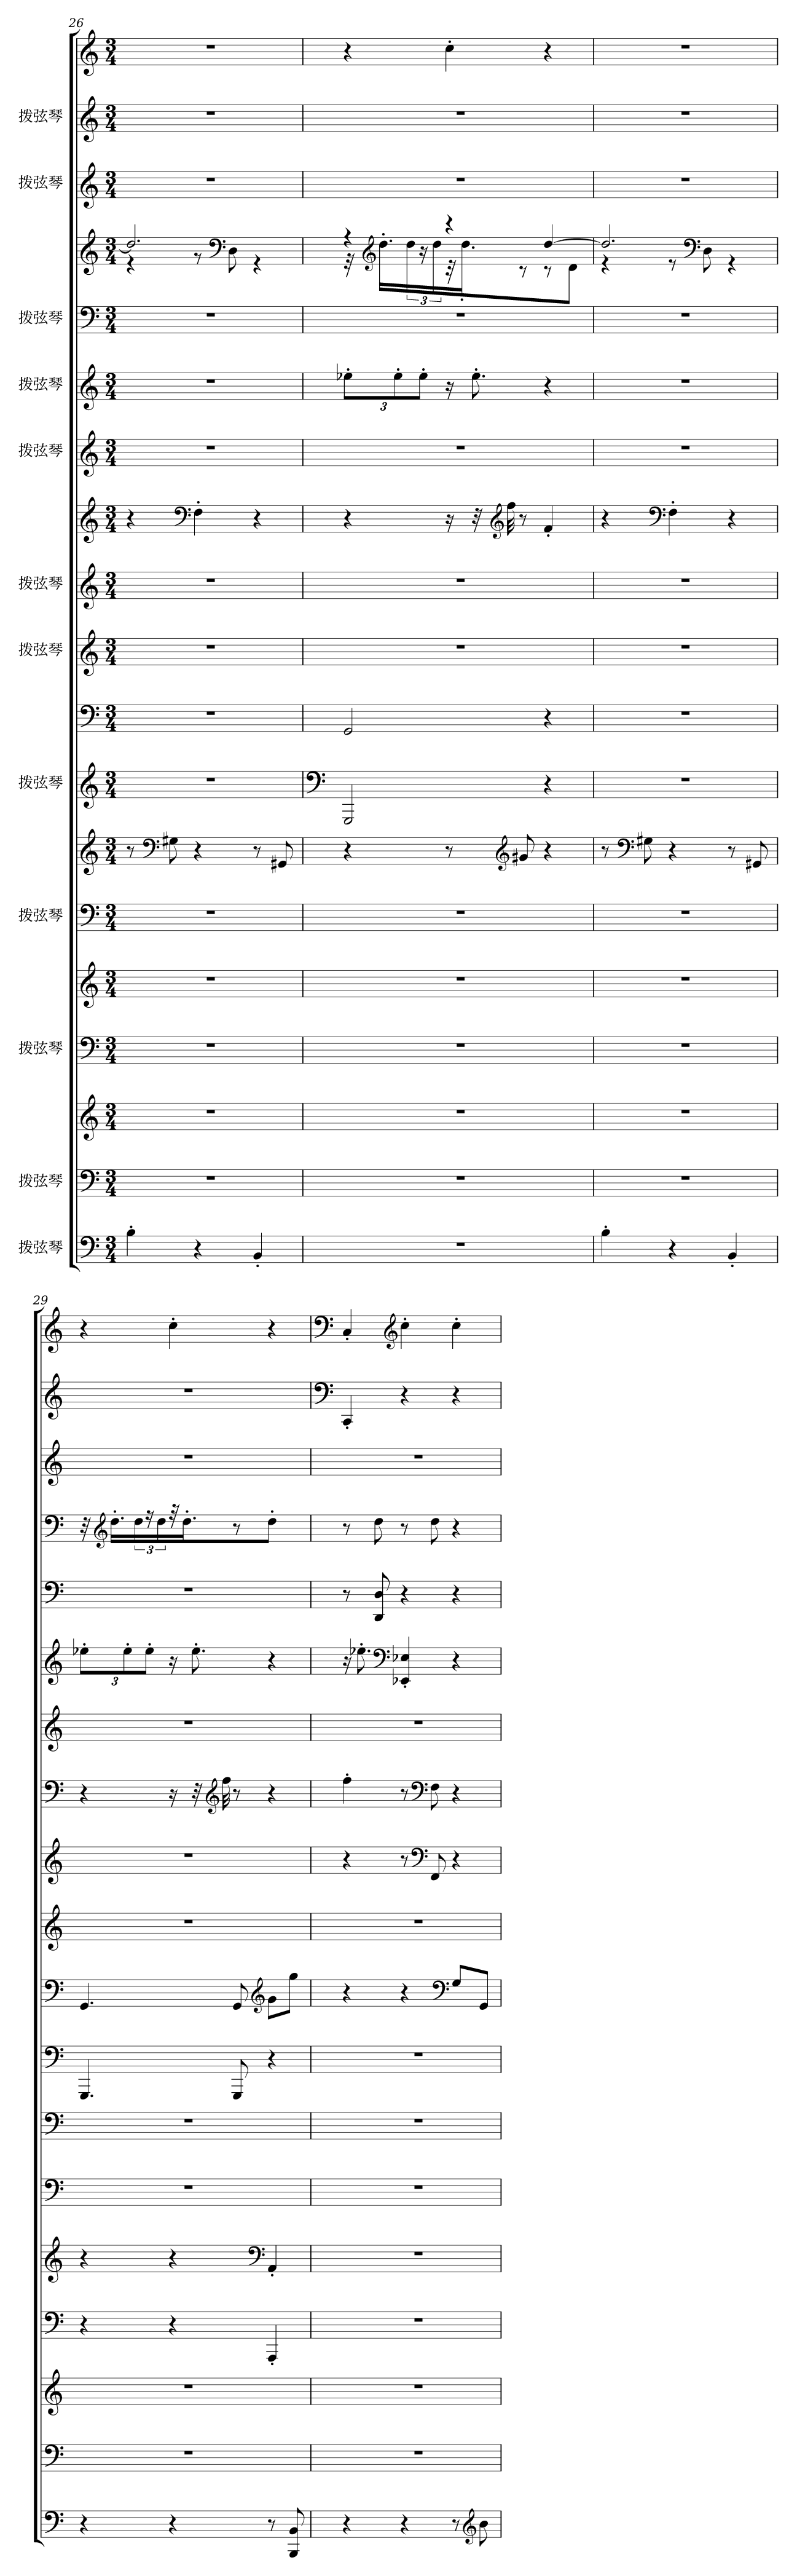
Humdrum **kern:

**kern	**kern	**kern	**kern	**kern	**kern	**kern	**kern	**kern	**kern	**kern	**kern	**kern	**kern	**kern	**kern	**kern	**kern	**kern
*part12	*part11	*part11	*part10	*part10	*part9	*part9	*part8	*part8	*part7	*part6	*part6	*part5	*part4	*part3	*part3	*part2	*part1	*part1
*staff19	*staff18	*staff17	*staff16	*staff15	*staff14	*staff13	*staff12	*staff11	*staff10	*staff9	*staff8	*staff7	*staff6	*staff5	*staff4	*staff3	*staff2	*staff1
*I"拨弦琴	*I"拨弦琴	*	*I"拨弦琴	*	*I"拨弦琴	*	*I"拨弦琴	*	*I"拨弦琴	*I"拨弦琴	*	*I"拨弦琴	*I"拨弦琴	*I"拨弦琴	*	*I"拨弦琴	*I"拨弦琴	*
*clefF4	*clefF4	*clefG2	*clefF4	*clefG2	*clefF4	*clefG2	*clefG2	*clefF4	*clefG2	*clefG2	*clefG2	*clefG2	*clefG2	*clefF4	*clefG2	*clefG2	*clefG2	*clefG2
*k[]	*k[]	*k[]	*k[]	*k[]	*k[]	*k[]	*k[]	*k[]	*k[]	*k[]	*k[]	*k[]	*k[]	*k[]	*k[]	*k[]	*k[]	*k[]
*M3/4	*M3/4	*M3/4	*M3/4	*M3/4	*M3/4	*M3/4	*M3/4	*M3/4	*M3/4	*M3/4	*M3/4	*M3/4	*M3/4	*M3/4	*M3/4	*M3/4	*M3/4	*M3/4
=26	=26	=26	=26	=26	=26	=26	=26	=26	=26	=26	=26	=26	=26	=26	=26	=26	=26	=26
*	*	*	*	*	*	*	*	*	*	*	*	*	*	*	*^	*	*	*
4B'\	2.r	2.r	2.r	2.r	2.r	8r	2.r	2.r	2.r	2.r	4r	2.r	2.r	2.r	2.dd/]	4r	2.r	2.r	2.r
*	*	*	*	*	*	*clefF4	*	*	*	*	*	*	*	*	*	*	*	*	*
.	.	.	.	.	.	8G#X\	.	.	.	.	.	.	.	.	.	.	.	.	.
*	*	*	*	*	*	*	*	*	*	*	*clefF4	*	*	*	*	*	*	*	*
4r	.	.	.	.	.	4r	.	.	.	.	4F'\	.	.	.	.	8r	.	.	.
*	*	*	*	*	*	*	*	*	*	*	*	*	*	*	*clefF4	*	*	*	*
.	.	.	.	.	.	.	.	.	.	.	.	.	.	.	.	8D\	.	.	.
4BB'/	.	.	.	.	.	8r	.	.	.	.	4r	.	.	.	.	4r	.	.	.
.	.	.	.	.	.	8GG#X/	.	.	.	.	.	.	.	.	.	.	.	.	.
!!LO:PB:g=z
=27	=27	=27	=27	=27	=27	=27	=27	=27	=27	=27	=27	=27	=27	=27	=27	=27	=27	=27	=27
*	*	*	*	*	*	*	*clefF4	*	*	*	*	*	*	*	*	*	*	*	*
*	*	*	*	*	*	*	*	*	*	*	*	*	*Xbrackettup	*	*	*	*	*	*
2.r	2.r	2.r	2.r	2.r	2.r	4r	2GGG/	2GG/	2.r	2.r	4r	2.r	12ee-X'\L	2.r	4r	32r	2.r	2.r	4r
*	*	*	*	*	*	*	*	*	*	*	*	*	*	*	*clefG2	*	*	*	*
.	.	.	.	.	.	.	.	.	.	.	.	.	.	.	.	16.dd'\LL	.	.	.
.	.	.	.	.	.	.	.	.	.	.	.	.	12ee-'\	.	.	.	.	.	.
.	.	.	.	.	.	.	.	.	.	.	.	.	.	.	.	24dd\JJ	.	.	.
.	.	.	.	.	.	.	.	.	.	.	.	.	12ee-'\J	.	.	24r	.	.	.
.	.	.	.	.	.	.	.	.	.	.	.	.	.	.	.	24dd\	.	.	.
.	.	.	.	.	.	8r	.	.	.	.	16r	.	16r	.	4r	32r	.	.	4cc'\
.	.	.	.	.	.	.	.	.	.	.	.	.	.	.	.	16.dd'\	.	.	.
.	.	.	.	.	.	.	.	.	.	.	32r	.	8.ee-'\	.	.	.	.	.	.
*	*	*	*	*	*	*	*	*	*	*	*clefG2	*	*	*	*	*	*	*	*
.	.	.	.	.	.	.	.	.	.	.	32ff\	.	.	.	.	.	.	.	.
*	*	*	*	*	*	*clefG2	*	*	*	*	*	*	*	*	*	*	*	*	*
.	.	.	.	.	.	8g#X/	.	.	.	.	8r	.	.	.	.	8r	.	.	.
.	.	.	.	.	.	4r	4r	4r	.	.	4f'/	.	4r	.	[4dd/	8r	.	.	4r
.	.	.	.	.	.	.	.	.	.	.	.	.	.	.	.	8d\	.	.	.
=28	=28	=28	=28	=28	=28	=28	=28	=28	=28	=28	=28	=28	=28	=28	=28	=28	=28	=28	=28
4B'\	2.r	2.r	2.r	2.r	2.r	8r	2.r	2.r	2.r	2.r	4r	2.r	2.r	2.r	2.dd/]	4r	2.r	2.r	2.r
*	*	*	*	*	*	*clefF4	*	*	*	*	*	*	*	*	*	*	*	*	*
.	.	.	.	.	.	8G#X\	.	.	.	.	.	.	.	.	.	.	.	.	.
*	*	*	*	*	*	*	*	*	*	*	*clefF4	*	*	*	*	*	*	*	*
4r	.	.	.	.	.	4r	.	.	.	.	4F'\	.	.	.	.	8r	.	.	.
*	*	*	*	*	*	*	*	*	*	*	*	*	*	*	*clefF4	*	*	*	*
.	.	.	.	.	.	.	.	.	.	.	.	.	.	.	.	8D\	.	.	.
4BB'/	.	.	.	.	.	8r	.	.	.	.	4r	.	.	.	.	4r	.	.	.
.	.	.	.	.	.	8GG#X/	.	.	.	.	.	.	.	.	.	.	.	.	.
*	*	*	*	*	*	*	*	*	*	*	*	*	*	*	*v	*v	*	*	*
!!LO:PB:g=z
=29	=29	=29	=29	=29	=29	=29	=29	=29	=29	=29	=29	=29	=29	=29	=29	=29	=29	=29
4r	2.r	2.r	4r	4r	2.r	2.r	4.GGG/	4.GG/	2.r	2.r	4r	2.r	12ee-X'\L	2.r	32r	2.r	2.r	4r
*	*	*	*	*	*	*	*	*	*	*	*	*	*	*	*clefG2	*	*	*
.	.	.	.	.	.	.	.	.	.	.	.	.	.	.	16.dd'\LL	.	.	.
.	.	.	.	.	.	.	.	.	.	.	.	.	12ee-'\	.	.	.	.	.
.	.	.	.	.	.	.	.	.	.	.	.	.	.	.	24dd\JJ	.	.	.
.	.	.	.	.	.	.	.	.	.	.	.	.	12ee-'\J	.	24r	.	.	.
.	.	.	.	.	.	.	.	.	.	.	.	.	.	.	24dd\	.	.	.
4r	.	.	4r	4r	.	.	.	.	.	.	16r	.	16r	.	32r	.	.	4cc'\
.	.	.	.	.	.	.	.	.	.	.	.	.	.	.	16.dd'\	.	.	.
.	.	.	.	.	.	.	.	.	.	.	32r	.	8.ee-'\	.	.	.	.	.
*	*	*	*	*	*	*	*	*	*	*	*clefG2	*	*	*	*	*	*	*
.	.	.	.	.	.	.	.	.	.	.	32ff\	.	.	.	.	.	.	.
.	.	.	.	.	.	.	8GGG/	8GG/	.	.	8r	.	.	.	8r	.	.	.
*	*	*	*	*clefF4	*	*	*	*clefG2	*	*	*	*	*	*	*	*	*	*
8r	.	.	4AAA'/	4AA'/	.	.	4r	8g\L	.	.	4r	.	4r	.	4dd'\	.	.	4r
8BBB/ 8BB/	.	.	.	.	.	.	.	8gg\J	.	.	.	.	.	.	.	.	.	.
=30	=30	=30	=30	=30	=30	=30	=30	=30	=30	=30	=30	=30	=30	=30	=30	=30	=30	=30
*	*	*	*	*	*	*	*	*	*	*	*	*	*	*	*	*	*clefF4	*clefF4
4r	2.r	2.r	2.r	2.r	2.r	2.r	2.r	4r	2.r	4r	4ff'\	2.r	16r	8r	8r	2.r	4CC'/	4C'/
.	.	.	.	.	.	.	.	.	.	.	.	.	8.ee-X'\	.	.	.	.	.
.	.	.	.	.	.	.	.	.	.	.	.	.	.	8DD/ 8D/	8dd\	.	.	.
*	*	*	*	*	*	*	*	*	*	*	*	*	*clefF4	*	*	*	*	*clefG2
4r	.	.	.	.	.	.	.	4r	.	8r	8r	.	4EE-X/' 4E-X/'	4r	8r	.	4r	4cc'\
*	*	*	*	*	*	*	*	*	*	*clefF4	*clefF4	*	*	*	*	*	*	*
.	.	.	.	.	.	.	.	.	.	8FF/	8F\	.	.	.	8dd\	.	.	.
*	*	*	*	*	*	*	*	*clefF4	*	*	*	*	*	*	*	*	*	*
8r	.	.	.	.	.	.	.	8G/L	.	4r	4r	.	4r	4r	4r	.	4r	4cc'\
*clefG2	*	*	*	*	*	*	*	*	*	*	*	*	*	*	*	*	*	*
8b\	.	.	.	.	.	.	.	8GG/J	.	.	.	.	.	.	.	.	.	.
=	=	=	=	=	=	=	=	=	=	=	=	=	=	=	=	=	=	=
*-	*-	*-	*-	*-	*-	*-	*-	*-	*-	*-	*-	*-	*-	*-	*-	*-	*-	*-
